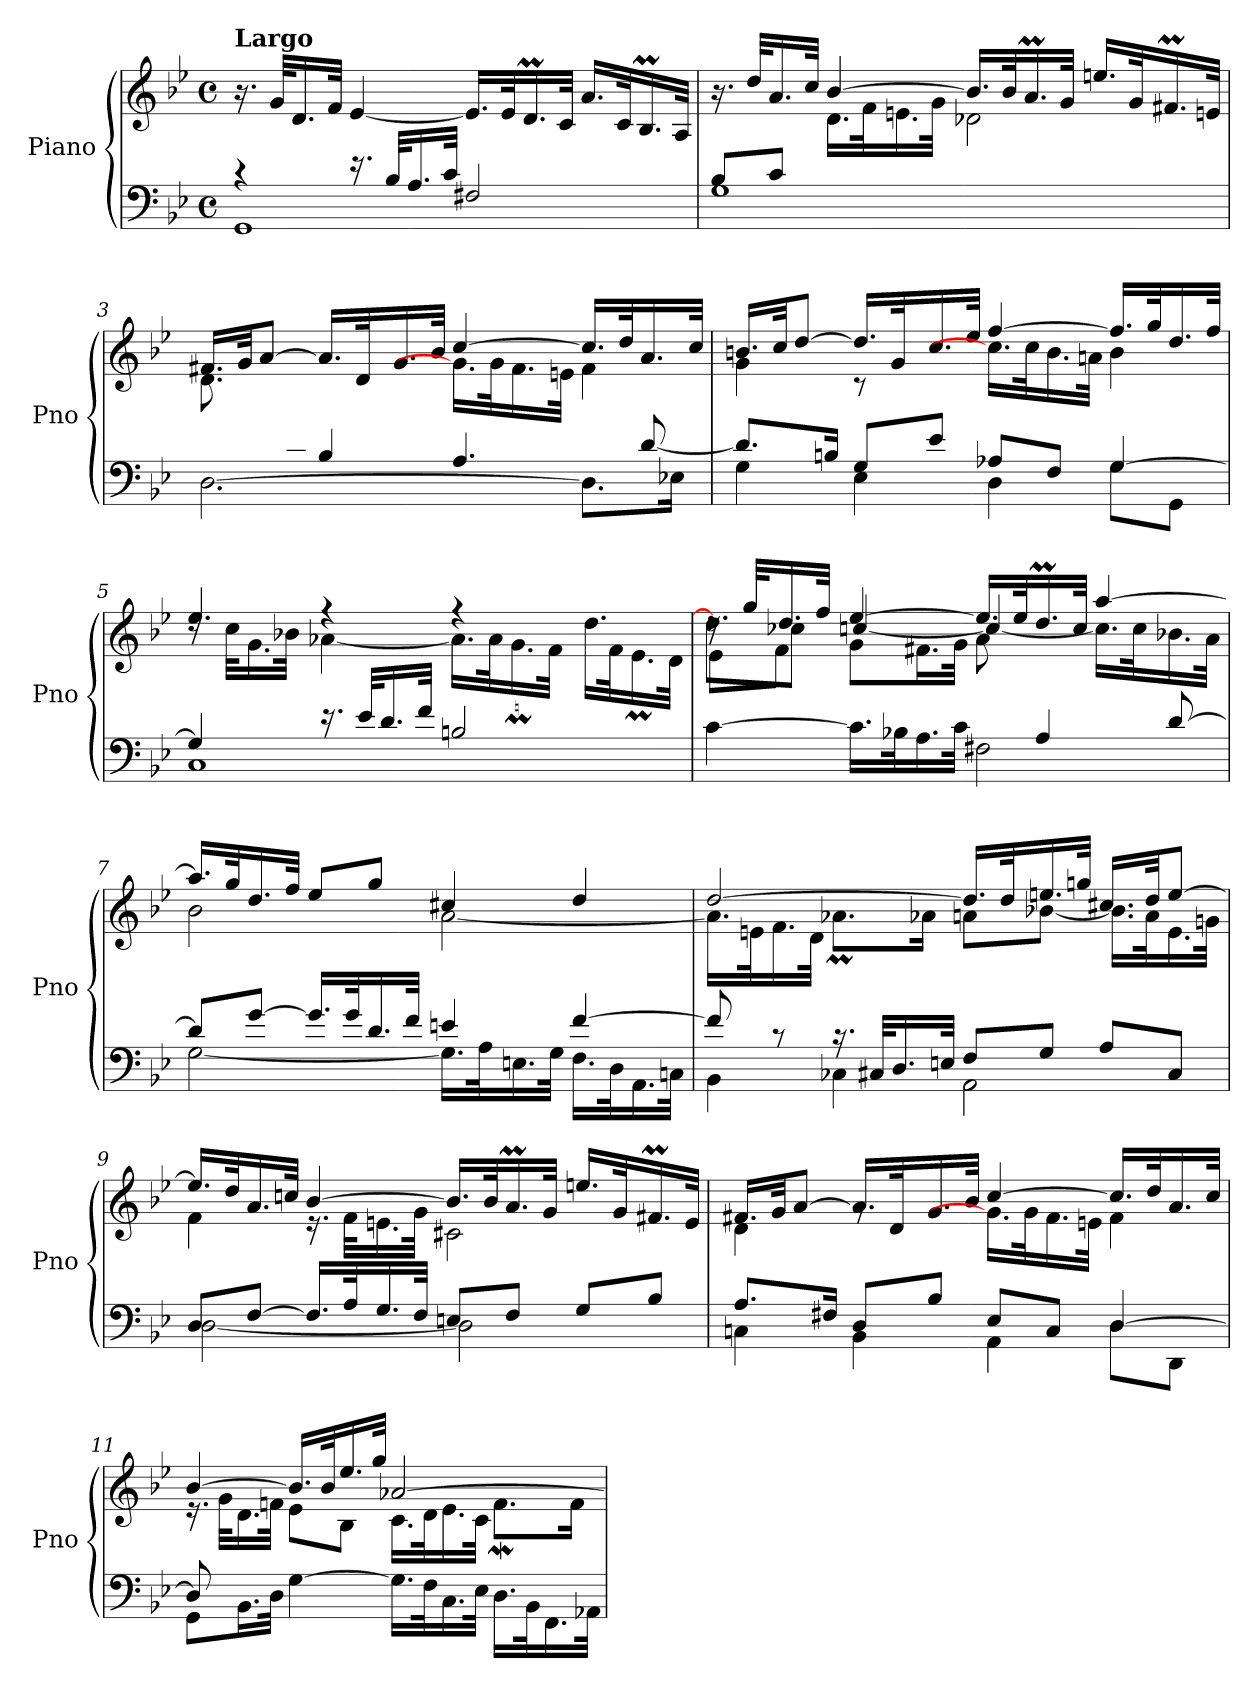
**kern	**kern
*part1	*part1
*staff2	*staff1
*I"Piano	*
*I'Pno	*
*clefF4	*clefG2
*k[b-e-]	*k[b-e-]
*M4/4	*M4/4
*met(c)	*met(c)
=1	=1
*^	*
!	!	!LO:TX:a:B:t=Largo
4r	1GG	16.r
.	.	32g/KLL
.	.	16.d/
.	.	32f/JJk
16.r	.	[4e-/
32B-/KLL	.	.
16.A/	.	.
32c/JJk	.	.
2F#X/	.	16.e-/LL]
.	.	32e-/K
.	.	16.dm/
.	.	32c/JJk
.	.	16.a/LL
.	.	32c/K
.	.	16.B-M/
.	.	32A/JJk
=2	=2	=2
*	*	*^
8B-/L	1G	16.r	4ryy
.	.	32dd/KLL	.
8c/J	.	16.a/	.
.	.	32cc/JJk	.
2.ryy	.	[4b-/	16.d\LL
.	.	.	32f\K
.	.	.	16.en\
.	.	.	32g\JJk
.	.	16.b-/LL]	2d-Xi\
.	.	32b-/K	.
.	.	16.am/	.
.	.	32g/JJk	.
.	.	16.een/LL	.
.	.	32g/K	.
.	.	16.f#Xm/	.
.	.	32en/JJk	.
!!LO:LB:g=z
=3	=3	=3	=3
*	*^	*	*^
4.ryy	8.ryy	[2.D\	16.f#X/LL	4.ryy	8.d\L
.	.	.	32g/JK	.	.
.	.	.	[8a/J	.	.
.	16cn/Jk	.	.	.	2ryy
.	4B-/	.	16.a/LL]	.	.
.	.	.	32d/K	.	.
2ryy	.	.	16.g/	[8g\yy	.
.	.	.	32b-/JJk	.	.
.	4.A/	.	[4cc/	16.g\LL]	.
.	.	.	.	32g\K	.
.	.	.	.	16.f#\	.
.	.	.	.	.	4ryy
.	.	.	.	32en\JJk	.
.	.	8.D\L]	16.cc/LL]	4f#\	.
.	.	.	32dd/K	.	.
8ryy	[8d/	.	16.a/	.	.
.	.	16E-X\Jk	.	.	16ryy
.	.	.	32cc/JJk	.	.
*	*v	*v	*	*	*
*	*	*	*v	*v
=4	=4	=4	=4
8.d/L]	4G\	16.bn/LL	4g\
.	.	32cc/JK	.
.	.	[8dd/J	.
16Bn/Jk	.	.	.
8G/L	4E-\	16.dd/LL]	8r
.	.	32g/K	.
8e-/J	.	16.cc/	[8cc\yy
.	.	32ee-/JJk	.
8A-X/L	4D\	[4ff/	16.cc\LL]
.	.	.	32cc\K
8F/J	.	.	16.b\
.	.	.	32an\JJk
[4G/	8G\L	16.ff/LL]	4b\
.	.	32gg/K	.
.	8GG\J	16.dd/	.
.	.	32ff/JJk	.
!!LO:LB:g=z	!!
=5	=5	=5	=5
4G/]	1C	4ee-/	16.rdd
.	.	.	32cc\KLL
.	.	.	16.g\
.	.	.	32b-X\JJk
16.r	.	4r	[4a-X\
32e-/KLL	.	.	.
16.d/	.	.	.
32f/JJk	.	.	.
2Bn/	.	4r	16.a-\LL]
.	.	.	32a-\K
.	.	.	16.gM\
.	.	.	32f\JJk
.	.	[4dd/yy	16.dd\LL
.	.	.	32f\K
.	.	.	16.e-M\
.	.	.	32d\JJk
=6	=6	=6	=6
*	*^	*^	*^
2ryy	[4c\	2ryy	16.rdd	8dd\L]	8e-\L	2ryy
.	.	.	32gg/KLL	.	.	.
.	.	.	16.dd/	8cc-Xi\J	8f\J	.
.	.	.	32ff/JJk	.	.	.
.	16.c\LL]	.	[4ee-/	[4cc/	8g\L	.
.	32B-X\K	.	.	.	.	.
.	16.A\	.	.	.	16.f#X\L	.
.	32c\JJk	.	.	.	32g\JJk	.
8ryy	2F#X\	8ryy	16.ee-/LL]	4cc/_	8a\	8ryy
.	.	.	32ee-/K	.	.	.
4.ryy	.	4A/	16.ddm/	.	4.ryy	4.ryy
.	.	.	32cc/JJk	.	.	.
.	.	.	[4aa/	16.cc\LL]	.	.
.	.	.	.	32cc\K	.	.
.	.	[8d/	.	16.b-X\	.	.
.	.	.	.	32a\JJk	.	.
*	*v	*v	*	*	*	*
*	*	*	*v	*v	*v
!!LO:LB:g=z
=7	=7	=7	=7
8d/L]	[2G\	16.aa/LL]	2b-\
.	.	32gg/K	.
[8g/J	.	16.dd/	.
.	.	32ff/JJk	.
16.g/LL]	.	8ee-/L	.
32g/K	.	.	.
16.d/	.	8gg/J	.
32f/JJk	.	.	.
4en/	16.G\LL]	4cc#X/	[2a\
.	32A\K	.	.
.	16.En\	.	.
.	32G\JJk	.	.
[4f/	16.F\LL	4dd/	.
.	32D\K	.	.
.	16.AA\	.	.
.	32Cn\JJk	.	.
!!LO:LB:g=z	!!
=8	=8	=8	=8
8f/]	4BB-\	[2dd/	16.a\LL]
.	.	.	32en\K
8r	.	.	16.f\
.	.	.	32d\JJk
16.r	4C-Xi\	.	8.a-XMi\L
32C#X/KLL	.	.	.
16.D/	.	.	.
.	.	.	16a-Xi\Jk
32En/JJk	.	.	.
8F/L	2AA\	16.dd/LL]	8a\L
.	.	32dd/K	.
8G/J	.	16.een/	[8b-X\J
.	.	32ggn/JJk	.
8A/L	.	16.cc#X/LL	16.b-\LL]
.	.	32dd/JK	32a\K
8C#/J	.	[8ee/J	16.e\
.	.	.	32gn\JJk
!!LO:PB:g=z	!!
=9	=9	=9	=9
8D/L	[2D\	16.ee/LL]	4f\
.	.	32dd/K	.
[8F/J	.	16.a/	.
.	.	32ccn/JJk	.
16.F/LL]	.	[4b-/	16.r
32A/K	.	.	32f\KLL
16.G/	.	.	16.en\
32F/JJk	.	.	32g\JJk
8En/L	2D\]	16.b-/LL]	2c#X\
.	.	32b-/K	.
8F/J	.	16.am/	.
.	.	32g/JJk	.
8G/L	.	16.een/LL	.
.	.	32g/K	.
8B-/J	.	16.f#Xm/	.
.	.	32e/JJk	.
=10	=10	=10	=10
8.A/L	4Cn\	16.f#X/LL	4d\
.	.	32g/JK	.
.	.	[8a/J	.
16F#X/Jk	.	.	.
8D/L	4BB-\	16.a/LL]	8rg
.	.	32d/K	.
8B-/J	.	16.g/	[8g\yy
.	.	32b-/JJk	.
8E-/L	4AA\	[4cc/	16.g\LL]
.	.	.	32g\K
8C/J	.	.	16.f#\
.	.	.	32en\JJk
[4D/	8D\L	16.cc/LL]	4f#\
.	.	32dd/K	.
.	8DD\J	16.a/	.
.	.	32cc/JJk	.
!!LO:PB:g=z
=11	=11	=11	=11
*	*	*	*^
8D/]	8GG\L	[4b-/	16.r	4ryy
.	.	.	32g\KLL	.
8ryy	16.BB-\L	.	16.d\	.
.	32D\JJk	.	32fn\JJk	.
[4G\	2.ryy	16.b-/LL]	8e-\L	2.ryy
.	.	32b-/K	.	.
.	.	16.ee-/	8B-\J	.
.	.	32gg/JJk	.	.
16.G\LL]	.	[2a-X/	16.c\LL	.
32F\K	.	.	32d\K	.
16.C\	.	.	16.e-\	.
32E-\JJk	.	.	32c\JJk	.
16.D\LL	.	.	8.fW\L	.
32BB-\K	.	.	.	.
16.FF\	.	.	.	.
.	.	.	16f\Jk	.
32AA-X\JJk	.	.	.	.
*v	*v	*	*	*
*	*v	*v	*v
=	=
*-	*-
